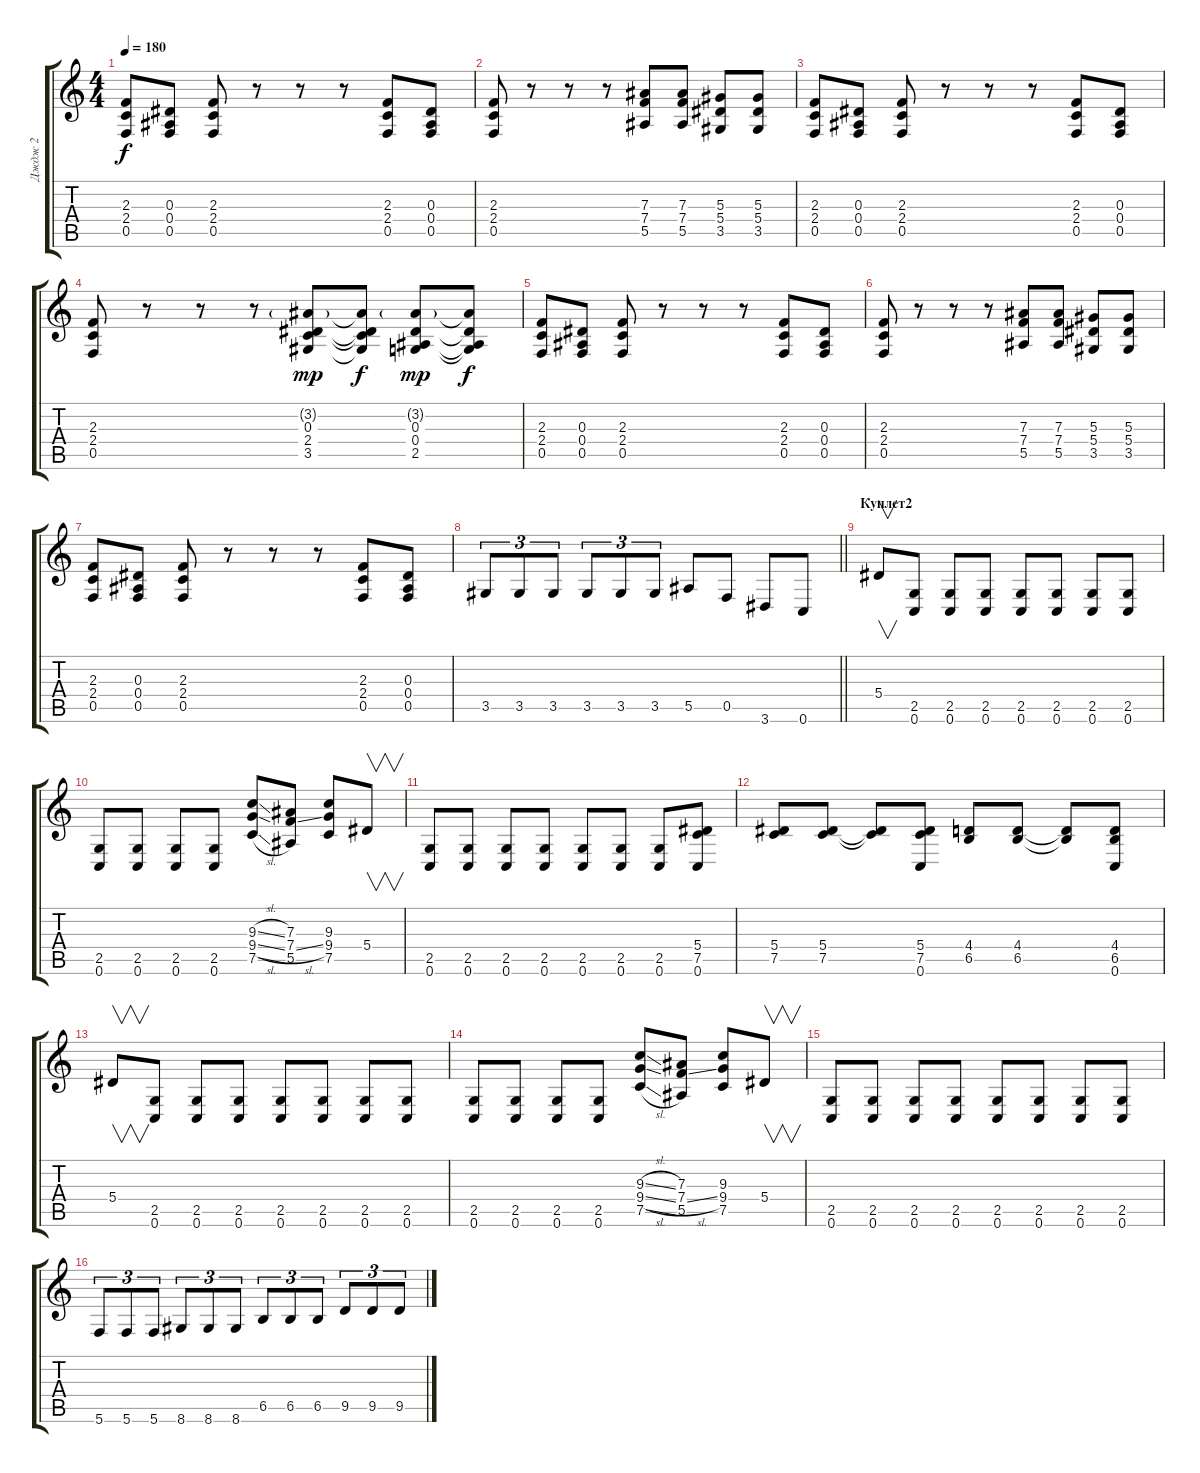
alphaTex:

\track ("Дждж 2" "Дждж 2") {instrument overdrivenguitar}
\staff {score tabs}
\tuning (C4 G3 Eb3 Bb2 F2 C2) {hide}
\ts (4 4)
\tempo 180
\clef g2
\ks c
(2.3 2.4 0.5).8{dy f} (0.3 0.4 0.5).8 (2.3 2.4 0.5).8 r.8 r.8 r.8 (2.3 2.4 0.5).8 (0.3 0.4 0.5).8 |
(2.3 2.4 0.5).8 r.8 r.8 r.8 (7.3 7.4 5.5).8 (7.3 7.4 5.5).8 (5.3 5.4 3.5).8 (5.3 5.4 3.5).8 |
(2.3 2.4 0.5).8 (0.3 0.4 0.5).8 (2.3 2.4 0.5).8 r.8 r.8 r.8 (2.3 2.4 0.5).8 (0.3 0.4 0.5).8 |
(2.3 2.4 0.5).8 r.8 r.8 r.8 (3.2{g} 0.3 2.4 3.5).8{dy mp} (3.2{t} 0.3{t} 2.4{t} 3.5{t}).8{dy f} (3.2{g} 0.3 0.4 2.5).8{dy mp} (3.2{t} 0.3{t} 0.4{t} 2.5{t}).8{dy f} |
(2.3 2.4 0.5).8 (0.3 0.4 0.5).8 (2.3 2.4 0.5).8 r.8 r.8 r.8 (2.3 2.4 0.5).8 (0.3 0.4 0.5).8 |
(2.3 2.4 0.5).8 r.8 r.8 r.8 (7.3 7.4 5.5).8 (7.3 7.4 5.5).8 (5.3 5.4 3.5).8 (5.3 5.4 3.5).8 |
(2.3 2.4 0.5).8 (0.3 0.4 0.5).8 (2.3 2.4 0.5).8 r.8 r.8 r.8 (2.3 2.4 0.5).8 (0.3 0.4 0.5).8 |
\barLineRight lightlight
3.5.8{tu (3 2)} 3.5.8{tu (3 2)} 3.5.8{tu (3 2)} 3.5.8{tu (3 2)} 3.5.8{tu (3 2)} 3.5.8{tu (3 2)} 5.5.8 0.5.8 3.6.8 0.6.8 |
\section ("" "Куплет2")
5.4.8{v} (2.5 0.6).8 (2.5 0.6).8 (2.5 0.6).8 (2.5 0.6).8 (2.5 0.6).8 (2.5 0.6).8 (2.5 0.6).8 |
(2.5 0.6).8 (2.5 0.6).8 (2.5 0.6).8 (2.5 0.6).8 (9.3{sl} 9.4{sl} 7.5{sl}).8 (7.3 7.4{sl} 5.5).8 (9.3 9.4 7.5).8 5.4.8{v} |
(2.5 0.6).8 (2.5 0.6).8 (2.5 0.6).8 (2.5 0.6).8 (2.5 0.6).8 (2.5 0.6).8 (2.5 0.6).8 (5.4 7.5 0.6).8 |
(5.4 7.5).8 (5.4 7.5).8 (5.4{t} 7.5{t}).8 (5.4 7.5 0.6).8 (4.4 6.5).8 (4.4 6.5).8 (4.4{t} 6.5{t}).8 (4.4 6.5 0.6).8 |
5.4.8{v} (2.5 0.6).8 (2.5 0.6).8 (2.5 0.6).8 (2.5 0.6).8 (2.5 0.6).8 (2.5 0.6).8 (2.5 0.6).8 |
(2.5 0.6).8 (2.5 0.6).8 (2.5 0.6).8 (2.5 0.6).8 (9.3{sl} 9.4{sl} 7.5{sl}).8 (7.3 7.4{sl} 5.5).8 (9.3 9.4 7.5).8 5.4.8{v} |
(2.5 0.6).8 (2.5 0.6).8 (2.5 0.6).8 (2.5 0.6).8 (2.5 0.6).8 (2.5 0.6).8 (2.5 0.6).8 (2.5 0.6).8 |
5.6.8{tu (3 2)} 5.6.8{tu (3 2)} 5.6.8{tu (3 2)} 8.6.8{tu (3 2)} 8.6.8{tu (3 2)} 8.6.8{tu (3 2)} 6.5.8{tu (3 2)} 6.5.8{tu (3 2)} 6.5.8{tu (3 2)} 9.5.8{tu (3 2)} 9.5.8{tu (3 2)} 9.5.8{tu (3 2)}
